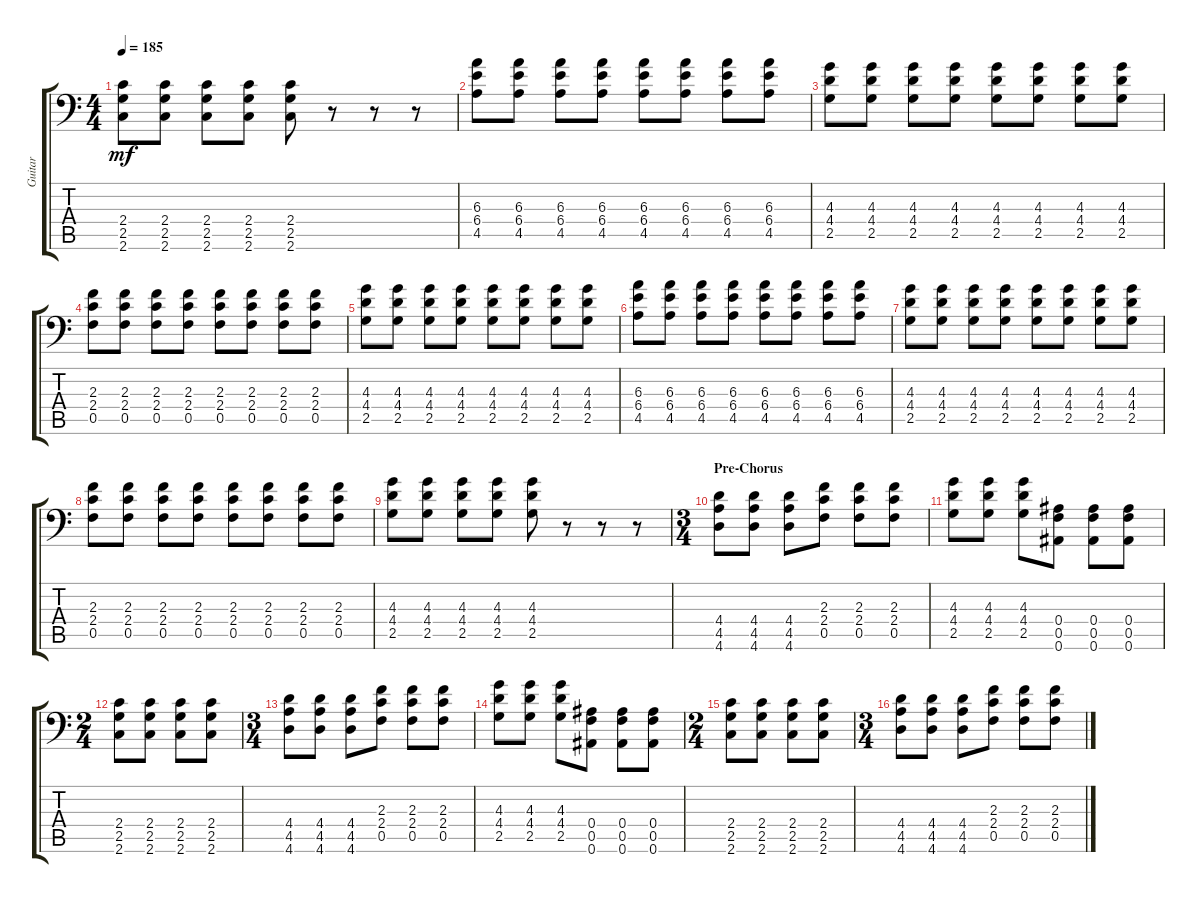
\track ("Guitar" "Guitar") {instrument distortionguitar}
\staff {score tabs}
\tuning (C4 G3 Eb3 Bb2 F2 Bb1) {hide}
\ts (4 4)
\tempo 185
\clef f4
\ks c
(2.4 2.5 2.6).8{dy mf} (2.4 2.5 2.6).8 (2.4 2.5 2.6).8 (2.4 2.5 2.6).8 (2.4 2.5 2.6).8 r.8 r.8 r.8 |
(6.3 6.4 4.5).8 (6.3 6.4 4.5).8 (6.3 6.4 4.5).8 (6.3 6.4 4.5).8 (6.3 6.4 4.5).8 (6.3 6.4 4.5).8 (6.3 6.4 4.5).8 (6.3 6.4 4.5).8 |
(4.3 4.4 2.5).8 (4.3 4.4 2.5).8 (4.3 4.4 2.5).8 (4.3 4.4 2.5).8 (4.3 4.4 2.5).8 (4.3 4.4 2.5).8 (4.3 4.4 2.5).8 (4.3 4.4 2.5).8 |
(2.3 2.4 0.5).8 (2.3 2.4 0.5).8 (2.3 2.4 0.5).8 (2.3 2.4 0.5).8 (2.3 2.4 0.5).8 (2.3 2.4 0.5).8 (2.3 2.4 0.5).8 (2.3 2.4 0.5).8 |
(4.3 4.4 2.5).8 (4.3 4.4 2.5).8 (4.3 4.4 2.5).8 (4.3 4.4 2.5).8 (4.3 4.4 2.5).8 (4.3 4.4 2.5).8 (4.3 4.4 2.5).8 (4.3 4.4 2.5).8 |
(6.3 6.4 4.5).8 (6.3 6.4 4.5).8 (6.3 6.4 4.5).8 (6.3 6.4 4.5).8 (6.3 6.4 4.5).8 (6.3 6.4 4.5).8 (6.3 6.4 4.5).8 (6.3 6.4 4.5).8 |
(4.3 4.4 2.5).8 (4.3 4.4 2.5).8 (4.3 4.4 2.5).8 (4.3 4.4 2.5).8 (4.3 4.4 2.5).8 (4.3 4.4 2.5).8 (4.3 4.4 2.5).8 (4.3 4.4 2.5).8 |
(2.3 2.4 0.5).8 (2.3 2.4 0.5).8 (2.3 2.4 0.5).8 (2.3 2.4 0.5).8 (2.3 2.4 0.5).8 (2.3 2.4 0.5).8 (2.3 2.4 0.5).8 (2.3 2.4 0.5).8 |
(4.3 4.4 2.5).8 (4.3 4.4 2.5).8 (4.3 4.4 2.5).8 (4.3 4.4 2.5).8 (4.3 4.4 2.5).8 r.8 r.8 r.8 |
\ts (3 4)
\section ("" "Pre-Chorus")
(4.4 4.5 4.6).8 (4.4 4.5 4.6).8 (4.4 4.5 4.6).8 (2.3 2.4 0.5).8 (2.3 2.4 0.5).8 (2.3 2.4 0.5).8 |
(4.3 4.4 2.5).8 (4.3 4.4 2.5).8 (4.3 4.4 2.5).8 (0.4 0.5 0.6).8 (0.4 0.5 0.6).8 (0.4 0.5 0.6).8 |
\ts (2 4)
(2.4 2.5 2.6).8 (2.4 2.5 2.6).8 (2.4 2.5 2.6).8 (2.4 2.5 2.6).8 |
\ts (3 4)
(4.4 4.5 4.6).8 (4.4 4.5 4.6).8 (4.4 4.5 4.6).8 (2.3 2.4 0.5).8 (2.3 2.4 0.5).8 (2.3 2.4 0.5).8 |
(4.3 4.4 2.5).8 (4.3 4.4 2.5).8 (4.3 4.4 2.5).8 (0.4 0.5 0.6).8 (0.4 0.5 0.6).8 (0.4 0.5 0.6).8 |
\ts (2 4)
(2.4 2.5 2.6).8 (2.4 2.5 2.6).8 (2.4 2.5 2.6).8 (2.4 2.5 2.6).8 |
\ts (3 4)
(4.4 4.5 4.6).8 (4.4 4.5 4.6).8 (4.4 4.5 4.6).8 (2.3 2.4 0.5).8 (2.3 2.4 0.5).8 (2.3 2.4 0.5).8
